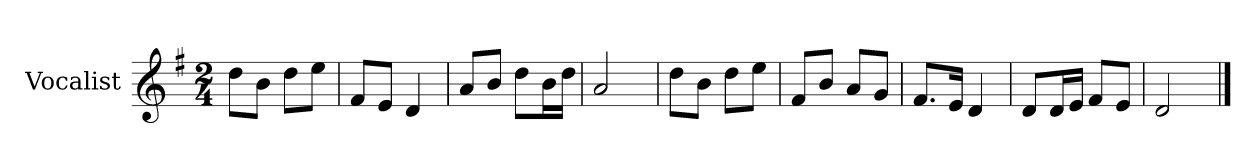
**kern
*part1
*staff1
*I"Vocalist
*k[f#]
*G:
*M2/4
=
8ddL
8bJ
8ddL
8eeJ
=1
8f#L
8eJ
4d
=2
8aL
8bJ
8ddL
16bL
16ddJJ
=3
2a
=4
8ddL
8bJ
8ddL
8eeJ
=5
8f#L
8bJ
8aL
8gJ
=6
8.f#L
16eJk
4d
=7
8dL
16dL
16eJJ
8f#L
8eJ
=8
2d
==
*-
